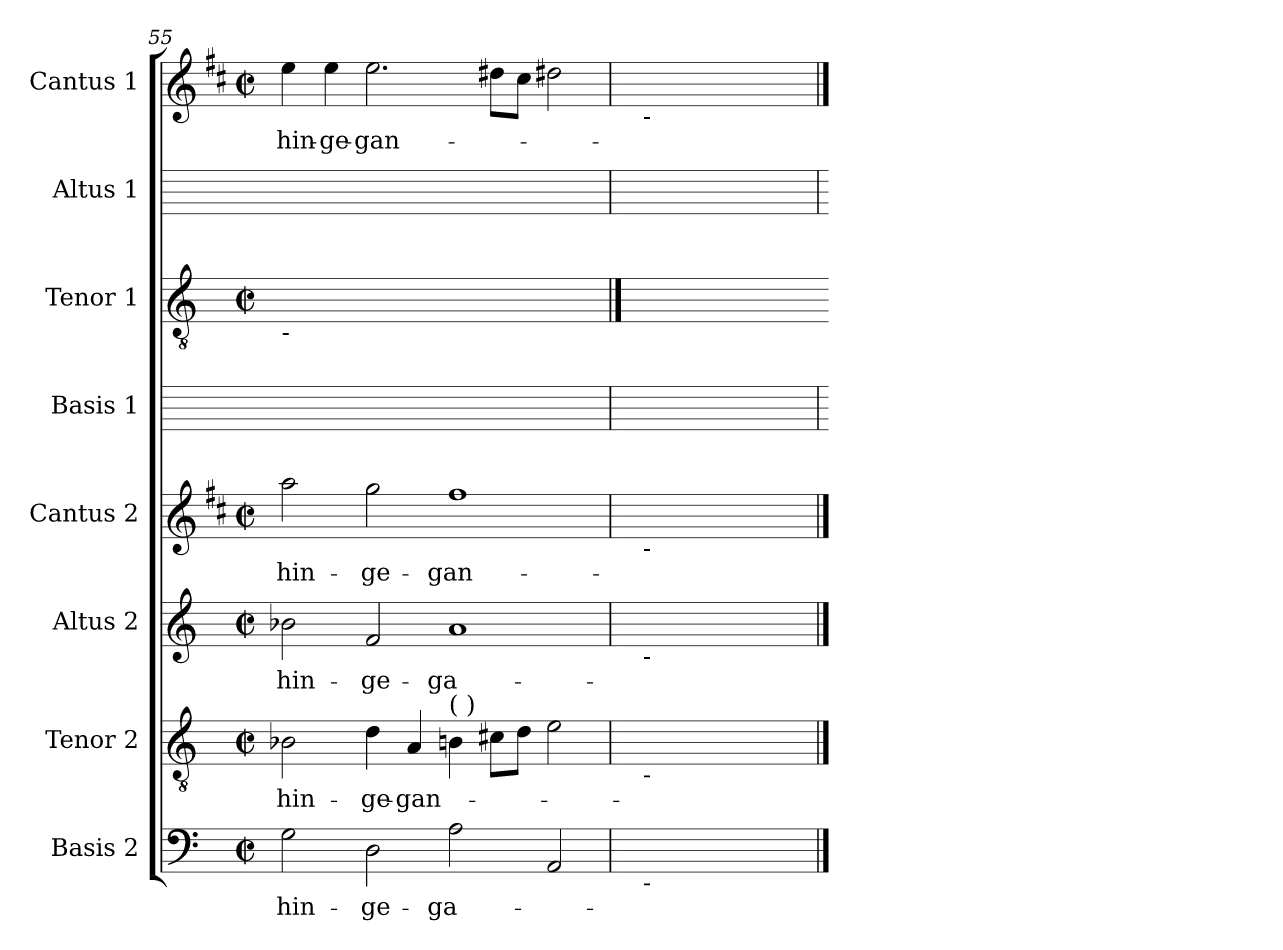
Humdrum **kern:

**kern	**text	**kern	**text	**kern	**text	**kern	**text	**kern	**kern	**text	**kern	**kern	**text
*part8	*part8	*part7	*part7	*part6	*part6	*part5	*part5	*part4	*part3	*part3	*part2	*part1	*part1
*staff8	*staff8	*staff7	*staff7	*staff6	*staff6	*staff5	*staff5	*staff4	*staff3	*staff3	*staff2	*staff1	*staff1
*I"Basis 2	*	*I"Tenor 2	*	*I"Altus 2	*	*I"Cantus 2	*	*I"Basis 1	*I"Tenor 1	*	*I"Altus 1	*I"Cantus 1	*
*clefF4	*	*clefGv2	*	*clefG2	*	*clefG2	*	*	*clefGv2	*	*	*clefG2	*
*	*	*	*	*	*	*ITrd1c2	*	*	*	*	*	*ITrd1c2	*
*k[]	*	*k[]	*	*k[]	*	*k[]	*	*	*k[]	*	*	*k[]	*
*C:	*	*C:	*	*C:	*	*C:	*	*	*C:	*	*	*C:	*
*M4/2	*	*M4/2	*	*M4/2	*	*M4/2	*	*	*M4/2	*	*	*M4/2	*
*met(c|)	*	*met(c|)	*	*met(c|)	*	*met(c|)	*	*	*met(c|)	*	*	*met(c|)	*
=55	=55	=55	=55	=55	=55	=55	=55	=55	=55	=55	=55	=55	=55
!	!	!	!	!	!	!	!	!	!LO:TX:b:t=-	!	!	!	!
!	!LO:LY:b	!	!LO:LY:b	!	!LO:LY:b	!	!LO:LY:b	!	!	!LO:LY:b	!	!	!LO:LY:b
2G	hin-	2B-X	hin-	2b-	hin-	2gg	hin-	4ryy	0Ayy	-gen.	4ryy	4dd	hin-
!	!	!	!	!	!	!	!	!	!	!	!	!	!LO:LY:b
.	.	.	.	.	.	.	.	1..ryy	.	.	1..ryy	4dd	-ge-
!	!LO:LY:b	!	!LO:LY:b	!	!LO:LY:b	!	!LO:LY:b	!	!	!	!	!	!LO:LY:b
2D	-ge-	4d	-ge-	2f	-ge-	2ff	-ge-	.	.	.	.	2.dd	-gan-
!	!	!	!LO:LY:b	!	!	!	!	!	!	!	!	!	!
.	.	4A	-gan-	.	.	.	.	.	.	.	.	.	.
!	!	!LO:TX:a:t=(  )	!	!	!	!	!	!	!	!	!	!	!
!	!LO:LY:b	!	!	!	!LO:LY:b	!	!LO:LY:b	!	!	!	!	!	!
2A	-ga-	4B	.	1a	-ga-	1ee	-gan-	.	.	.	.	.	.
.	.	8c#XL	.	.	.	.	.	.	.	.	.	8cc#XL	.
.	.	8dJ	.	.	.	.	.	.	.	.	.	8bJ	.
2AA	.	2e	.	.	.	.	.	.	.	.	.	2cc#X	.
=56	=56	=56	=56	=56	=56	=56	=56	=56	==56	=56	=56	=56	=56
!	!	!	!	!	!	!	!	!	!	!	!	!LO:TX:b:t=-	!
!	!	!	!	!	!	!LO:TX:b:t=-	!	!	!	!	!	!	!
!	!	!	!	!LO:TX:b:t=-	!	!	!	!	!	!	!	!	!
!	!	!LO:TX:b:t=-	!	!	!	!	!	!	!	!	!	!	!
!LO:TX:b:t=-	!	!	!	!	!	!	!	!	!	!	!	!	!
!	!LO:LY:b	!	!LO:LY:b	!	!LO:LY:b	!	!LO:LY:b	!	!	!	!	!	!LO:LY:b
0Dyy	-gen.	0dyy	-gen.	0ayy	-gen.	0ff#Xyy	-gen.	4ryy	0ryy	.	4ryy	0ddyy	-gen.
.	.	.	.	.	.	.	.	1..ryy	.	.	1..ryy	.	.
==	==	==	==	==	==	==	==	=	=	==	=	==	==
*-	*-	*-	*-	*-	*-	*-	*-	*-	*-	*-	*-	*-	*-
